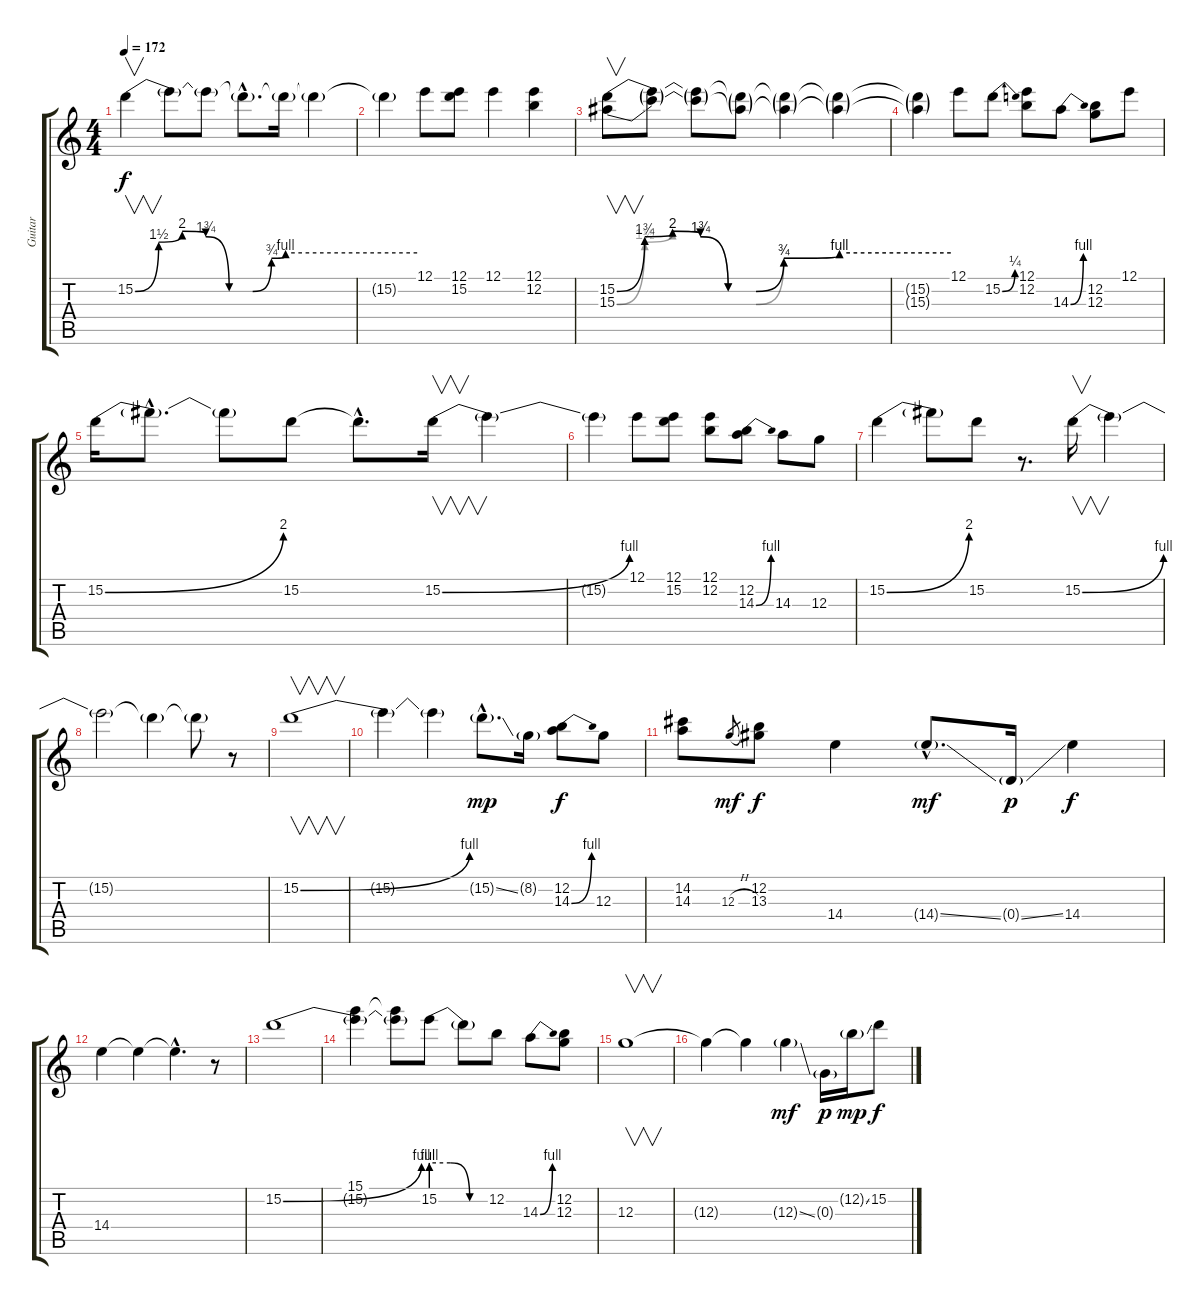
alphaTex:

\track ("Guitar" "Guitar") {instrument overdrivenguitar}
\staff {score tabs}
\tuning (E4 B3 G3 D3 A2 E2) {hide}
\ts (4 4)
\tempo 172
\clef g2
\ks c
15.2{be (custom 0 0 5 6 10 8 15 7 20 0 25 0 29 3 32 4 60 4)}.4{v dy f} 15.2{t}.8 15.2{t}.8 15.2{hac t}.8{d} 15.2{t}.16 15.2{t}.4 |
15.2{t}.4 12.1.8 (12.1 15.2).8 12.1.4 (12.1 12.2).4 |
(15.2{be (custom 0 0 5 7 10 8 15 7 20 0 25 0 30 3 40 4 60 4)} 15.3{be (custom 0 0 5 6 10 8 15 7 20 0 25 0 30 3 40 4 60 4)}).8{v} (15.2{t} 15.3{t}).8 (15.2{t} 15.3{t}).8 (15.2{t} 15.3{t}).8 (15.2{t} 15.3{t}).4 (15.2{t} 15.3{t}).4 |
(15.2{t} 15.3{t}).4 12.1.8 15.2{be (bend 0 0 60 1)}.8 (12.1 12.2).8 14.3{be (bend 0 0 60 4)}.8 (12.2 12.3).8 12.1.8 |
15.2{be (bend 0 0 60 8)}.16 15.2{hac t}.8{d} 15.2{t}.8 15.2.8 15.2{hac t}.8{d} 15.2{be (bend 0 0 60 4)}.16{v} 15.2{t}.4 |
15.2{t}.4 12.1.8 (12.1 15.2).8 (12.1 12.2).8 (12.2 14.3{be (bend 0 0 60 4)}).8 14.3.8 12.3.8 |
15.2{be (bend 0 0 60 8)}.4 15.2{t}.8 15.2.8 r.8{d} 15.2{be (bend 0 0 60 4)}.16{v} 15.2{t}.4 |
15.2{t}.2 15.2{t}.4 15.2{t}.8 r.8 |
15.2{be (bend 0 0 60 4)}.1{v} |
15.2{t}.4 15.2{t}.4 15.2{ss g hac}.8{d dy mp} 8.2{g}.16 (12.2 14.3{be (bend 0 0 60 4)}).8{dy f} 12.3.8 |
(14.2 14.3).8 12.3{h}.8{gr dy mf} (12.2 13.3).8{dy f} 14.4.4 14.4{ss g hac}.8{d dy mf} 0.4{ss g}.16{dy p} 14.4.4{dy f} |
14.4.4 14.4{t}.4 14.4{hac t}.4{d} r.8 |
15.2{be (bend 0 0 60 4)}.1 |
(15.1 15.2{t}).4 (15.1{t} 15.2{t}).8 15.2{be (custom 0 4 20 4 40 0 60 0)}.8 15.2{t}.8 12.2.8 14.3{be (bend 0 0 60 4)}.8 (12.2 12.3).8 |
12.3.1{v} |
12.3{t}.4 12.3{t}.4 12.3{ss g}.4{dy mf} 0.3{g}.16{dy p} 12.2{ss g}.16{dy mp} 15.2.8{dy f}
